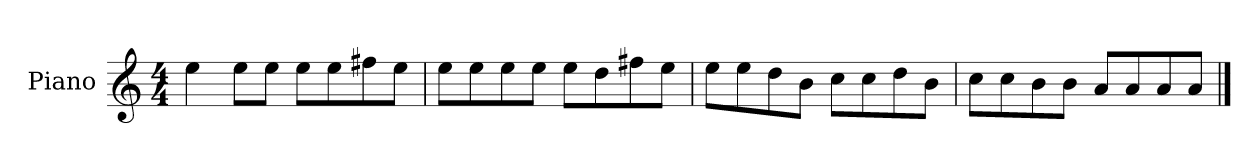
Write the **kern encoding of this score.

**kern
*part1
*staff1
*I"Piano
*I'P-no
*clefG2
*k[]
*M4/4
*MM90
=1
4ee\
8ee\L
8ee\J
8ee\L
8ee\
8ff#X\
8ee\J
=2
8ee\L
8ee\
8ee\
8ee\J
8ee\L
8dd\
8ff#X\
8ee\J
=3
8ee\L
8ee\
8dd\
8b\J
8cc\L
8cc\
8dd\
8b\J
=4
8cc\L
8cc\
8b\
8b\J
8a/L
8a/
8a/
8a/J
==
*-
